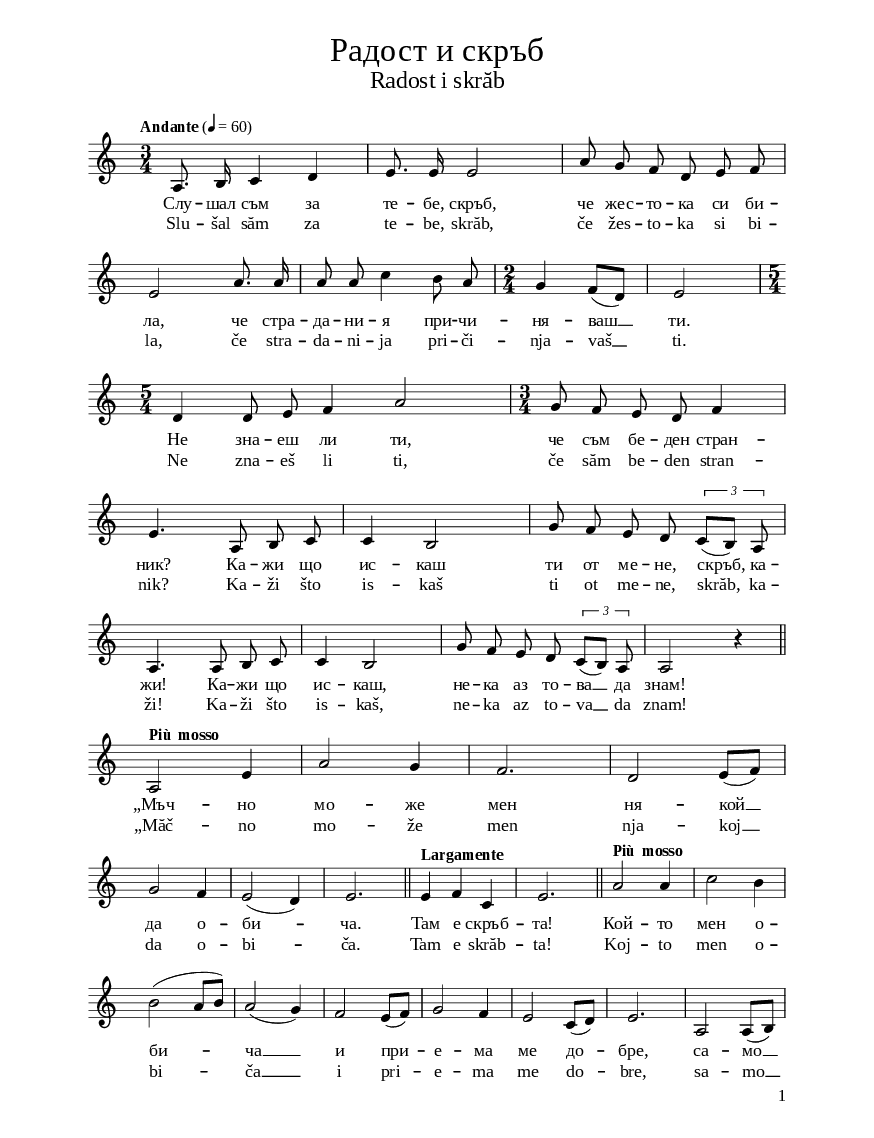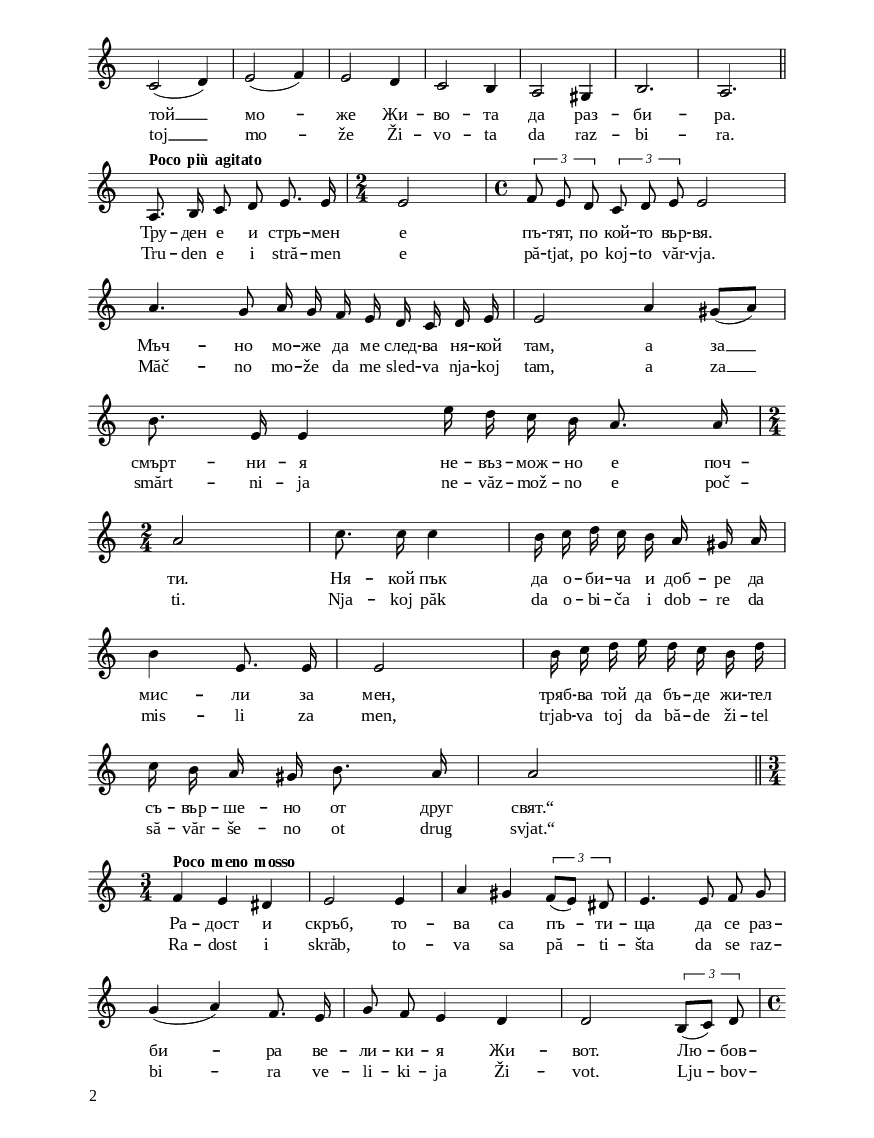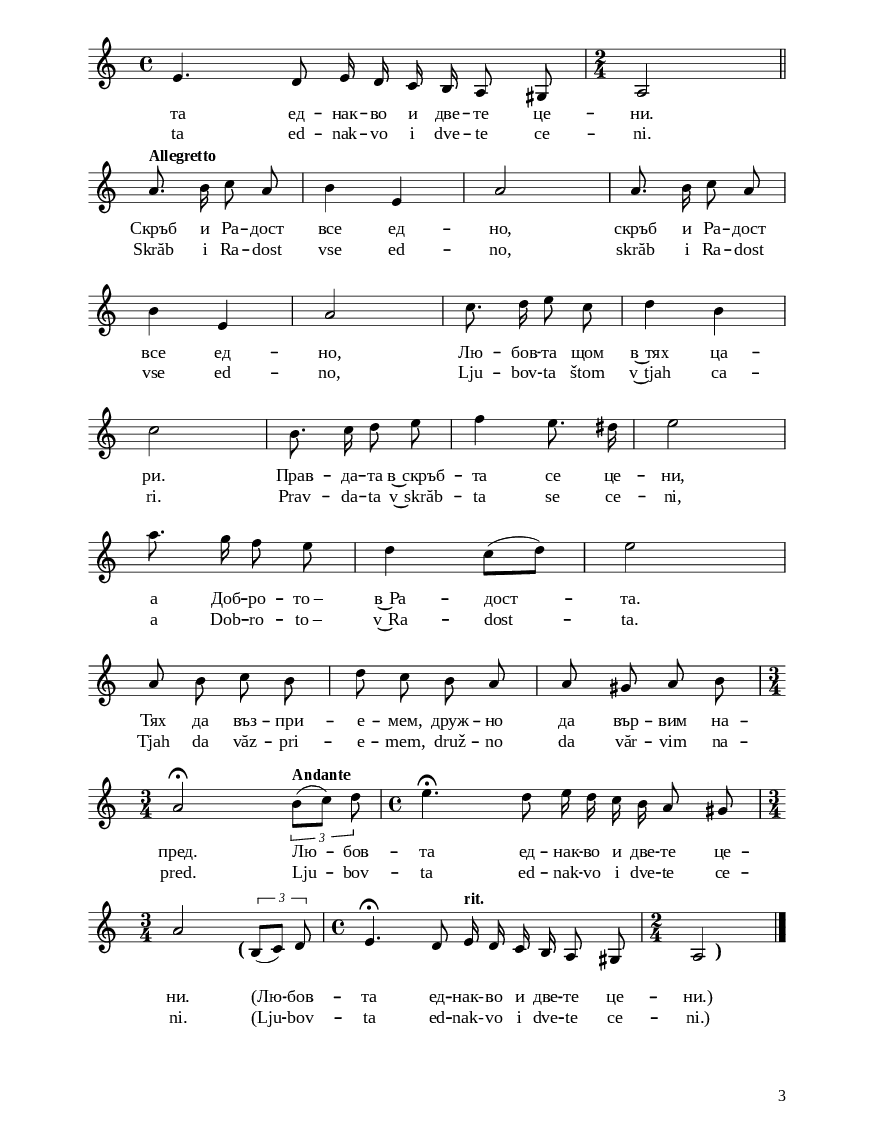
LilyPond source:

\version "2.24.1"

\include "include/globals.ily"

\bookpart {
  \label #'ref122
  \tocItem \markup "Радост и скръб – Radost i skrăb "
  \include "include/bookpart-paper.ily"
  \score {
    \include "include/score-layout.ily"

    \new Voice \relative c' {
      \clef treble
      \key a \minor
      \time 3/4
      \tempoFunc "Andante" 4 "60"
      \autoBeamOff
      a8.  b16  c4  d4 | % 2
      e8.  e16  e2 | % 3
      a8  g8  f8  d8  e8
      f8 | \break % 4
      e2  a8.  a16  | % 5
      a8  a8  c4  b8  a8 | % 6
      \time 2/4  | % 6
      g4  f8 [(  d8 )] | % 7
      e2 | % 8
      \time 5/4 \break  | % 8
      d4  d8  e8  f4  a2 | % 9
      \time 3/4  | % 9
      g8  f8  e8  d8  f4 \break |
      e4.  a,8  b8  c8 | % 11
      c4  b2  | % 12
      g'8  f8  e8  d8
      \tuplet 3/2 { c8 ( [  b8 )]  a8  }
      | \break % 13
      a4.  a8  b8  c8 | % 14
      c4  b2  | % 15
      g'8  f8  e8  d8
      \tuplet 3/2 { c8 ( [  b8] ) a8 }
      | % 16
      a2 r4 \break \bar "||" % 17
      a2 ^\markup{ \bold {Più mosso} }  e'4 | % 18
      a2  g4 | % 19
      f2. |
      d2  e8 ( [  f8 ) ] \break | % 21
      g2  f4 | % 22
      e2 (  d4 ) | % 23
      e2. \bar "||"
      e4 ^\markup{ \bold {Largamente} }  f4  c4 | % 25
      e2. \bar "||"
      a2 ^\markup{ \bold {Più mosso} }  a4 | % 27
      c2  b4 \break | % 28
      b2 (  a8 [  b8 ) ] | % 29
      a2 (  g4 ) |
      f2  e8 ( [  f8 ) ] | % 31
      g2  f4 | % 32
      e2  c8 ( [  d8 ) ] | % 33
      e2. | % 34
      a,2  a8 ( [  b8 ) ] \break | % 35
      c2 (  d4 ) | % 36
      e2 (  f4 ) | % 37
      e2  d4 | % 38
      c2  b4 | % 39
      a2  gis4 |
      b2. | % 41
      a2. \bar "||"
      \break  | % 42
      a8. ^\markup{ \bold {Poco più agitato} }  b16
      c8  d8  e8.  e16 | % 43
      \time 2/4  | % 43
      e2 | % 44
      \time 4/4  | % 44
      \tuplet 3/2 {f8   e8  d8 }
      \tuplet 3/2 {c8  d8  e8 }
      e2  |
      a4.  g8  a16  g16  f16
      e16  d16  c16  d16  e16 | % 46
      e2  a4  gis8 ( [  a8 ) ] \break | % 47
      b8.  e,16  e4  e'16
      d16  c16  b16  a8.  a16 |\break   % 48
      \time 2/4  | % 48
      a2 | % 49
      c8.  c16  c4  |
      b16  c16  d16  c16
      b16  a16  gis16  a16 \break| % 51
      b4  e,8.  e16 | % 52
      e2  | % 53
      b'16  c16  d16  e16
      d16  c16  b16  d16 | \break % 54
      c16  b16  a16  gis16
      b8.  a16 | % 55
      a2 \break \bar "||" | % 56
      \time 3/4  | % 56
      f4 ^\markup{ \bold {Poco meno mosso} }  e4
      dis4 | % 57
      e2  e4 | % 58
      a4  gis4
      \tuplet 3/2 { f8 ( [  e8 ] )  dis8  }
      | % 59
      e4.  e8  f8  g8 | \break
      g4 (  a4 )  f8.  e16  | % 61
      g8  f8  e4  d4 | % 62
      d2
      \tuplet 3/2 { b8 ( [  c8 ) ]  d8  }
      | % 63
      \break | % 63
      \time 4/4 e4.  d8  e16  d16  c16
      b16  a8  gis8 | % 64
      \time 2/4 a2 \bar "||"  \break | % 65
      a'8. ^\markup{ \bold {Allegretto} }  b16
      c8  a8  | % 66
      b4  e,4  | % 67
      a2  | % 68
      a8.  b16  c8  a8  \break | % 69
      b4  e,4  |
      a2   | % 71
      c8.  d16  e8  c8  | % 72
      d4  b4  | \break % 73
      c2  | % 74
      b8.  c16  d8  e8  | % 75
      f4  e8.  dis16  | % 76
      e2  \break  | % 77
      a8. g16 f8 e8  | % 78
      d4 c8 ( [ d8 ) ] | % 79
      e2 |\break 
      a,8 b8 c8 b8  | % 81
      d8 c8 b8  a8  | % 82
      a8  gis8  a8 b8 | % 83
      \time 3/4  | % 83
      a2 ^\fermata
      \tuplet 3/2 { \tempo "Andante" b8 ( [ c8 ) ] d8  }
      \time 4/4  | % 84
      e4. \fermata
      d8 e16  d16 c16  b16
      a8 gis8 | \break % 85 

     \time 3/4 a2
    
     \tuplet 3/2 { 
      \once \override TextScript.extra-offset = #'(-1.8 . 3.5)
      b,8-\markup \bold \fontsize #+2 {"("} 
       ( [ c8 ) ] d8  } |
      \time 4/4   % 84
      e4. \fermata
      d8 \tempo "rit." e16  d16 c16  b16
      a8 gis8 | 
      \time 2/4
      \override TextScript.extra-offset = #'(3 . 3.0)      
      a2-\markup \bold \fontsize #+2 {")"}
       \bar "|."
    }

    \addlyrics {
       Слу -- шал съм за те -- бе, скръб,
      че жес -- то -- ка си би -- ла, че
      стра -- да -- ни -- я при -- чи -- ня
      -- ваш __  ти. Не зна -- еш ли ти,
      че съм бе -- ден стран -- ник? Ка
      -- жи що ис -- каш ти от ме -- не,
      скръб, ка -- жи! Ка -- жи що
      ис -- каш, не -- ка аз то -- ва __
      да знам! "„Мъч" -- но мо -- же
      мен ня -- кой __  да о -- би
      -- ча. Там е скръб -- та! Кой --
      то мен о -- би  --  ча __
      и при  -- е -- ма ме до  --
      бре, са -- мо __ той __ мо
      -- же Жи -- во -- та да раз -- би
      -- ра. Тру -- ден е и стръ -- мен
      е пъ -- тят, по кой -- то вър --
      вя. Мъч -- но мо -- же да ме след
      -- ва ня -- кой там, а за __
      смърт -- ни -- я не -- въз -- мож --
      но е поч -- ти. Ня -- кой пък да
      о -- би -- ча и доб -- ре да мис --
      ли за мен, тряб -- ва той да бъ
      -- де жи -- тел съ -- вър -- ше -- но
      от друг "свят.“" Ра -- дост и
      скръб, то -- ва са пъ  -- ти --
      ща да се раз -- би -- ра ве --
      ли -- ки -- я Жи -- вот. Лю  --
      бов -- та ед -- нак -- во и две --
      те це -- ни. Скръб и Ра -- дост
      все ед -- но, скръб и Ра -- дост
      все ед -- но, Лю -- бов -- та щом
      в~тях ца -- ри. Прав -- да -- та
      в~скръб -- та се це -- ни, а Доб
      -- ро -- "то –" в~Ра -- дост  -- та.
      Тях да въз -- при -- е -- мем, друж
      -- но да вър -- вим на -- пред. Лю
      -- бов -- та ед -- нак -- во и
      две -- те це -- ни. (Лю
      -- бов -- та ед -- "нак-" -- во и
      две -- те це -- ни.)
     }
      \addlyrics {
       Slu -- šal săm za te -- be, skrăb,
      če žes -- to -- ka si bi -- la, če
      stra -- da -- ni -- ja pri -- či -- nja
      -- vaš __  ti. Ne zna -- eš li ti,
      če săm be -- den stran -- nik? Ka
      -- ži što is -- kaš ti ot me -- ne,
      skrăb, ka -- ži! Ka -- ži što
      is -- kaš, ne -- ka az to -- va __
      da znam! "„Măč" -- no mo -- že
      men nja -- koj __ da o -- bi
      -- ča. Tam e skrăb -- ta! Koj --
      to men o -- bi  --  ča __
      i pri  -- e -- ma me do  --
      bre, sa -- mo __ toj __ mo
      -- že Ži -- vo -- ta da raz -- bi
      -- ra. Tru -- den e i stră -- men
      e pă -- tjat, po koj -- to văr --
      vja. Măč -- no mo -- že da me sled
      -- va nja -- koj tam, a za __
      smărt -- ni -- ja ne -- văz -- mož --
      no e poč -- ti. Nja -- koj păk da
      o -- bi -- ča i dob -- re da mis --
      li za men, trjab -- va toj da bă
      -- de ži -- tel să -- văr -- še -- no
      ot drug "svjat.“" Ra -- dost i
      skrăb, to -- va sa pă  -- ti --
      šta da se raz -- bi -- ra ve --
      li -- ki -- ja Ži -- vot. Lju  --
      bov -- ta ed -- nak -- vo i dve --
      te ce -- ni. Skrăb i Ra -- dost
      vse ed -- no, skrăb i Ra -- dost
      vse ed -- no, Lju -- bov -- ta štom
      v~tjah ca -- ri. Prav -- da -- ta
      v~skrăb -- ta se ce -- ni, a Dob
      -- ro -- "to –" v~Ra -- dost  -- ta.
      Tjah da văz -- pri -- e -- mem, druž
      -- no da văr -- vim na -- pred. Lju
      -- bov -- ta ed -- nak -- vo i
      dve -- te ce -- ni. (Lju
      -- bov -- ta ed -- "nak-" -- vo i
      dve -- te ce -- ni.)
     }

        \header {
          title = \titleFunc "Радост и скръб" "Radost i skrăb"
        }

        \midi{}

      } % score
 \markup \empty-two
     

      % include foreign translation(s) of the song
      \version "2.24.1"

\markup \fill-line { \fontsize #deTitleFontSize "Freude und Gram" }
\markup \null
\markup \null
\markup \fontsize #deCoupletFontSize {
  \hspace #15
  \override #`(baseline-skip . ,deCoupletBaselineSkip)
  \column {

    \line { " " Ich habe über dich, Gram, gehört,   }

    \line { " " dass du grausam wärst,   }

    \line { " " dass du Leid zufügst.   }

    \line { " " Weißt du nicht,  }

    \line { " " dass ich ein armer Fremder bin?   }

    \line { " " Sage mir, was du von mir willst,   }

    \line { " " sage es mir!  }
      \line { " " Sage mir, was du von mir willst,   }

    \line { " " ich soll es wissen!  }
    \line { " "}

    \line { " " „Schwerlich kann mich jemand lieben.   }

    \line { " " Dort ist der Gram!  }

    \line { " " Wer mich liebt }

    \line { " " und mich gut empfängt,  }

    \line { " " nur der kann  das Leben verstehen.   }

    \line { " "}

    \line { " " Schwierig und steil ist der Weg,   }

    \line { " " auf dem ich gehe.   }

    \line { " " Schwerlich kann mir dort jemand folgen   }

    \line { " " und für den Sterblichen   }
    
     \line { " " ist das fast unmöglich.  }
        \line { " "}
    
     \line { " " Liebt mich jedoch jemand und   }
   
     \line { " " denkt gut über mich,  }

    \line { " " er wird ein Bürger aus einer }
    
    \line { " " vollkommen anderen Welt sein.“}

    \line { " "}

    \line { " " Freude und Gram, das sind Wege,   }

    \line { " " das große Leben zu verstehen.   }

    \line { " " Die Liebe schätzt sie beide gleichermaßen.  }

    \line { " "}

    \line { " " Gram und Freude sind eins,  }

    \line { " " Gram und Freude sind eins,  }

    \line { " " wenn Liebe in ihnen herrscht.  }

    \line { " " Die Gerechtigkeit wird im Gram geschätzt  }

    \line { " " und das Gute in der Freude.   }

    \line { " " Empfangen wir sie   }

    \line { " " und gehen gemeinsam vorwärts.  }

    \line { " " Die Liebe schätzt sie beide gleichermaßen.  }

  }


}


    } % bookpart
